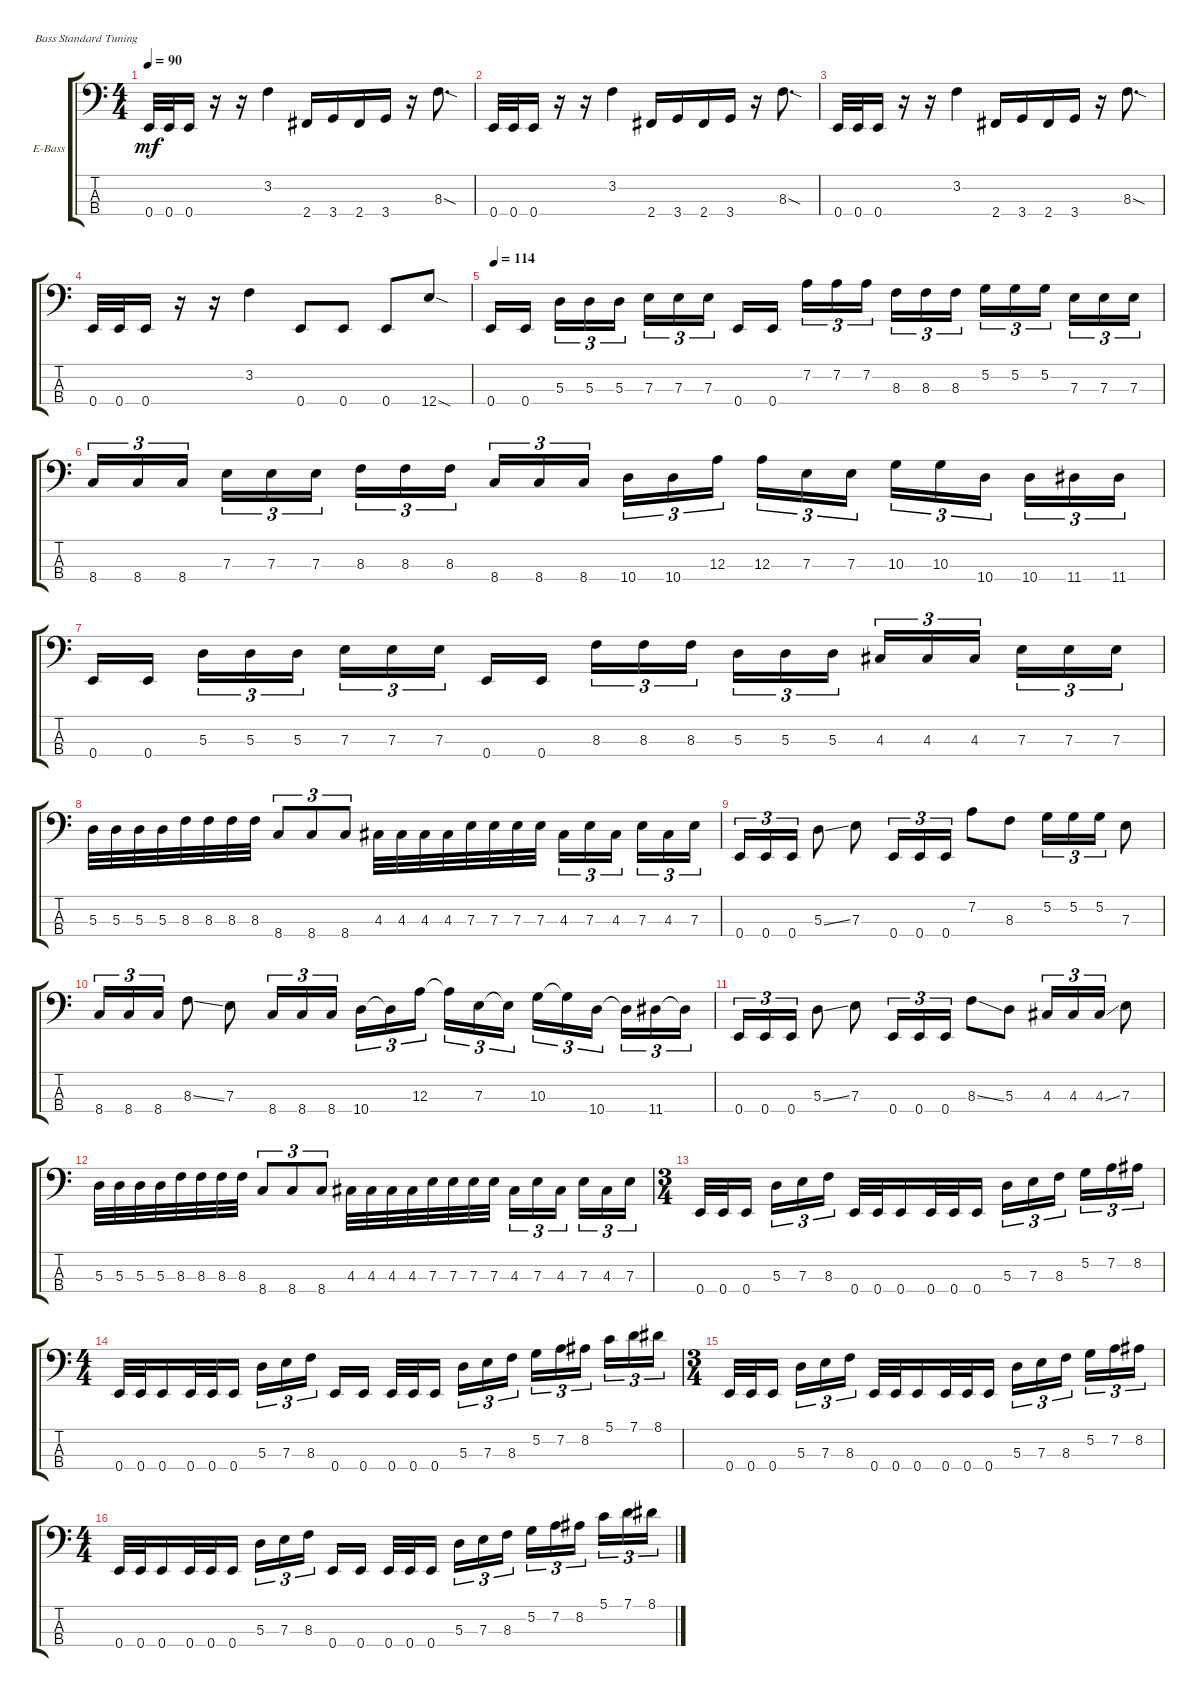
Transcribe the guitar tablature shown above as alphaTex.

\defaultSystemsLayout 4
\bracketExtendMode groupsimilarinstruments
\firstSystemTrackNameOrientation horizontal
\otherSystemsTrackNameOrientation horizontal
\track ("Electric Bass" "E-Bass") {instrument electricbassfinger}
\staff {score tabs}
\tuning (G2 D2 A1 E1)
\ts (4 4)
\tempo 90
\clef f4
\scale
0.333333
\ks c
0.4.32{dy mf} 0.4.32 0.4.16 r.16 r.16 3.2.4 2.4.16 3.4.16 2.4.16 3.4.16 r.16 8.3{sod}.8{d} |
\scale
0.333333 0.4.32 0.4.32 0.4.16 r.16 r.16 3.2.4 2.4.16 3.4.16 2.4.16 3.4.16 r.16 8.3{sod}.8{d} |
0.4.32 0.4.32 0.4.16 r.16 r.16 3.2.4 2.4.16 3.4.16 2.4.16 3.4.16 r.16 8.3{sod}.8{d} |
0.4.32 0.4.32 0.4.16 r.16 r.16 3.2.4 0.4.8 0.4.8 0.4.8 12.4{sod}.8 |
\tempo (114 0.00625)
0.4.16 0.4.16 5.3.16{tu (3 2)} 5.3.16{tu (3 2)} 5.3.16{tu (3 2)} 7.3.16{tu (3 2)} 7.3.16{tu (3 2)} 7.3.16{tu (3 2)} 0.4.16 0.4.16 7.2.16{tu (3 2)} 7.2.16{tu (3 2)} 7.2.16{tu (3 2)} 8.3.16{tu (3 2)} 8.3.16{tu (3 2)} 8.3.16{tu (3 2)} 5.2.16{tu (3 2)} 5.2.16{tu (3 2)} 5.2.16{tu (3 2)} 7.3.16{tu (3 2)} 7.3.16{tu (3 2)} 7.3.16{tu (3 2)} |
8.4.16{tu (3 2)} 8.4.16{tu (3 2)} 8.4.16{tu (3 2)} 7.3.16{tu (3 2)} 7.3.16{tu (3 2)} 7.3.16{tu (3 2)} 8.3.16{tu (3 2)} 8.3.16{tu (3 2)} 8.3.16{tu (3 2)} 8.4.16{tu (3 2)} 8.4.16{tu (3 2)} 8.4.16{tu (3 2)} 10.4.16{tu (3 2)} 10.4.16{tu (3 2)} 12.3.16{tu (3 2)} 12.3.16{tu (3 2)} 7.3.16{tu (3 2)} 7.3.16{tu (3 2)} 10.3.16{tu (3 2)} 10.3.16{tu (3 2)} 10.4.16{tu (3 2)} 10.4.16{tu (3 2)} 11.4.16{tu (3 2)} 11.4.16{tu (3 2)} |
0.4.16 0.4.16 5.3.16{tu (3 2)} 5.3.16{tu (3 2)} 5.3.16{tu (3 2)} 7.3.16{tu (3 2)} 7.3.16{tu (3 2)} 7.3.16{tu (3 2)} 0.4.16 0.4.16 8.3.16{tu (3 2)} 8.3.16{tu (3 2)} 8.3.16{tu (3 2)} 5.3.16{tu (3 2)} 5.3.16{tu (3 2)} 5.3.16{tu (3 2)} 4.3.16{tu (3 2)} 4.3.16{tu (3 2)} 4.3.16{tu (3 2)} 7.3.16{tu (3 2)} 7.3.16{tu (3 2)} 7.3.16{tu (3 2)} |
5.3.32 5.3.32 5.3.32 5.3.32 8.3.32 8.3.32 8.3.32 8.3.32 8.4.8{tu (3 2)} 8.4.8{tu (3 2)} 8.4.8{tu (3 2)} 4.3.32 4.3.32 4.3.32 4.3.32 7.3.32 7.3.32 7.3.32 7.3.32 4.3.16{tu (3 2)} 7.3.16{tu (3 2)} 4.3.16{tu (3 2)} 7.3.16{tu (3 2)} 4.3.16{tu (3 2)} 7.3.16{tu (3 2)} |
0.4.16{tu (3 2)} 0.4.16{tu (3 2)} 0.4.16{tu (3 2)} 5.3{ss}.8 7.3.8 0.4.16{tu (3 2)} 0.4.16{tu (3 2)} 0.4.16{tu (3 2)} 7.2.8 8.3.8 5.2.16{tu (3 2)} 5.2.16{tu (3 2)} 5.2.16{tu (3 2)} 7.3.8 |
8.4.16{tu (3 2)} 8.4.16{tu (3 2)} 8.4.16{tu (3 2)} 8.3{ss}.8 7.3.8 8.4.16{tu (3 2)} 8.4.16{tu (3 2)} 8.4.16{tu (3 2)} 10.4.16{tu (3 2)} 10.4{t}.16{tu (3 2)} 12.3.16{tu (3 2)} 12.3{t}.16{tu (3 2)} 7.3.16{tu (3 2)} 7.3{t}.16{tu (3 2)} 10.3.16{tu (3 2)} 10.3{t}.16{tu (3 2)} 10.4.16{tu (3 2)} 10.4{t}.16{tu (3 2)} 11.4.16{tu (3 2)} 11.4{t}.16{tu (3 2)} |
0.4.16{tu (3 2)} 0.4.16{tu (3 2)} 0.4.16{tu (3 2)} 5.3{ss}.8 7.3.8 0.4.16{tu (3 2)} 0.4.16{tu (3 2)} 0.4.16{tu (3 2)} 8.3{ss}.8 5.3.8 4.3.16{tu (3 2)} 4.3.16{tu (3 2)} 4.3{ss}.16{tu (3 2)} 7.3.8 |
5.3.32 5.3.32 5.3.32 5.3.32 8.3.32 8.3.32 8.3.32 8.3.32 8.4.8{tu (3 2)} 8.4.8{tu (3 2)} 8.4.8{tu (3 2)} 4.3.32 4.3.32 4.3.32 4.3.32 7.3.32 7.3.32 7.3.32 7.3.32 4.3.16{tu (3 2)} 7.3.16{tu (3 2)} 4.3.16{tu (3 2)} 7.3.16{tu (3 2)} 4.3.16{tu (3 2)} 7.3.16{tu (3 2)} |
\ts (3 4)
0.4.32 0.4.32 0.4.16 5.3.16{tu (3 2)} 7.3.16{tu (3 2)} 8.3.16{tu (3 2)} 0.4.32 0.4.32 0.4.16 0.4.32 0.4.32 0.4.16 5.3.16{tu (3 2)} 7.3.16{tu (3 2)} 8.3.16{tu (3 2)} 5.2.16{tu (3 2)} 7.2.16{tu (3 2)} 8.2.16{tu (3 2)} |
\ts (4 4)
0.4.32 0.4.32 0.4.16 0.4.32 0.4.32 0.4.16 5.3.16{tu (3 2)} 7.3.16{tu (3 2)} 8.3.16{tu (3 2)} 0.4.16 0.4.16 0.4.32 0.4.32 0.4.16 5.3.16{tu (3 2)} 7.3.16{tu (3 2)} 8.3.16{tu (3 2)} 5.2.16{tu (3 2)} 7.2.16{tu (3 2)} 8.2.16{tu (3 2)} 5.1.16{tu (3 2)} 7.1.16{tu (3 2)} 8.1.16{tu (3 2)} |
\ts (3 4)
0.4.32 0.4.32 0.4.16 5.3.16{tu (3 2)} 7.3.16{tu (3 2)} 8.3.16{tu (3 2)} 0.4.32 0.4.32 0.4.16 0.4.32 0.4.32 0.4.16 5.3.16{tu (3 2)} 7.3.16{tu (3 2)} 8.3.16{tu (3 2)} 5.2.16{tu (3 2)} 7.2.16{tu (3 2)} 8.2.16{tu (3 2)} |
\ts (4 4)
0.4.32 0.4.32 0.4.16 0.4.32 0.4.32 0.4.16 5.3.16{tu (3 2)} 7.3.16{tu (3 2)} 8.3.16{tu (3 2)} 0.4.16 0.4.16 0.4.32 0.4.32 0.4.16 5.3.16{tu (3 2)} 7.3.16{tu (3 2)} 8.3.16{tu (3 2)} 5.2.16{tu (3 2)} 7.2.16{tu (3 2)} 8.2.16{tu (3 2)} 5.1.16{tu (3 2)} 7.1.16{tu (3 2)} 8.1.16{tu (3 2)}
